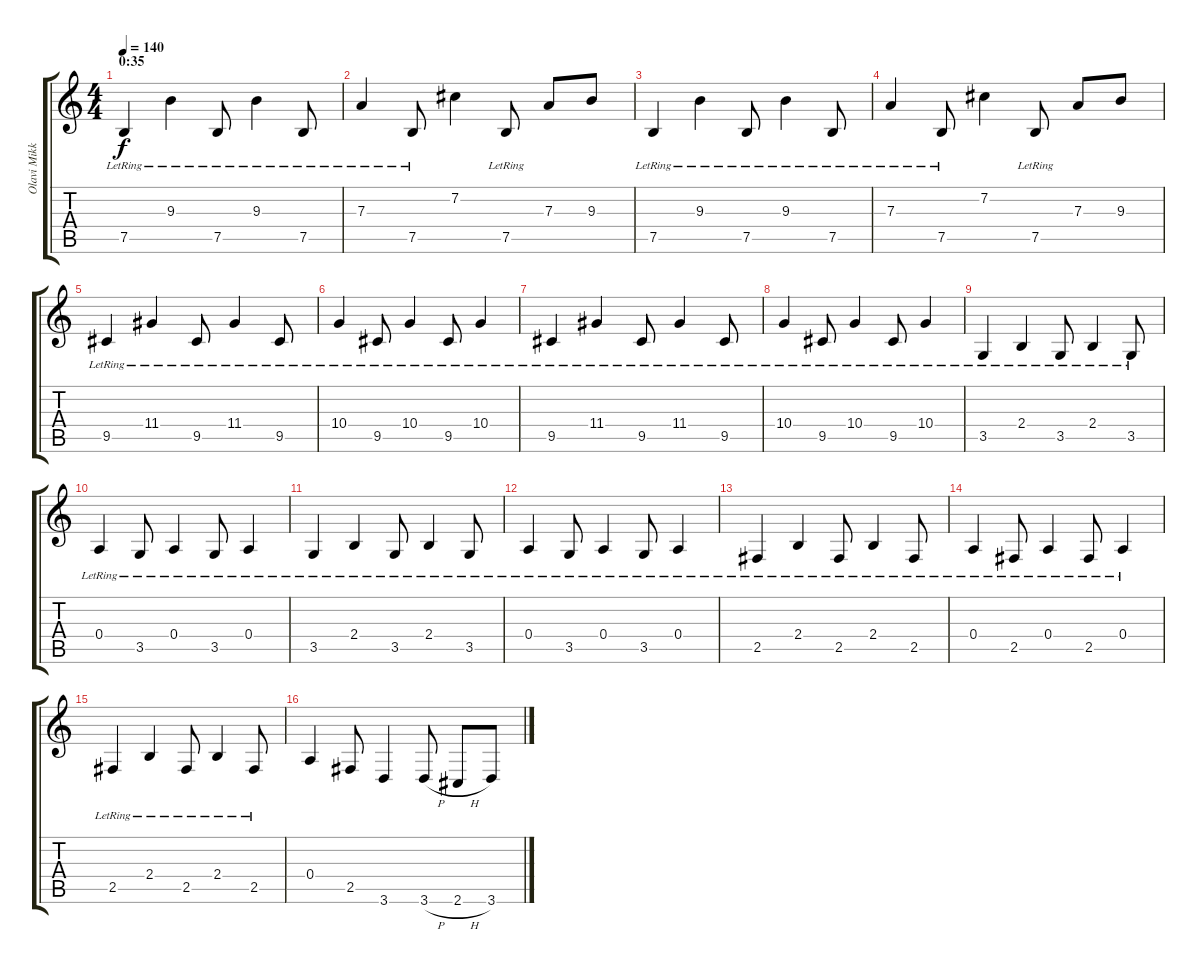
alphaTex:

\track ("Olavi Mikkonen" "Olavi Mikk") {instrument distortionguitar}
\staff {score tabs}
\tuning (B3 Gb3 D3 A2 E2 B1) {hide}
\ts (4 4)
\section ("" "0:35")
\tempo 140
\clef g2
\ks c
7.5{lr}.4{dy f} 9.3{lr}.4 7.5{lr}.8 9.3{lr}.4 7.5{lr}.8 |
7.3{lr}.4 7.5{lr}.8 7.2.4 7.5{lr}.8 7.3.8 9.3.8 |
7.5{lr}.4 9.3{lr}.4 7.5{lr}.8 9.3{lr}.4 7.5{lr}.8 |
7.3{lr}.4 7.5{lr}.8 7.2.4 7.5{lr}.8 7.3.8 9.3.8 |
9.5{lr}.4 11.4{lr}.4 9.5{lr}.8 11.4{lr}.4 9.5{lr}.8 |
10.4{lr}.4 9.5{lr}.8 10.4{lr}.4 9.5{lr}.8 10.4{lr}.4 |
9.5{lr}.4 11.4{lr}.4 9.5{lr}.8 11.4{lr}.4 9.5{lr}.8 |
10.4{lr}.4 9.5{lr}.8 10.4{lr}.4 9.5{lr}.8 10.4{lr}.4 |
3.5{lr}.4 2.4{lr}.4 3.5{lr}.8 2.4{lr}.4 3.5{lr}.8 |
0.4{lr}.4 3.5{lr}.8 0.4{lr}.4 3.5{lr}.8 0.4{lr}.4 |
3.5{lr}.4 2.4{lr}.4 3.5{lr}.8 2.4{lr}.4 3.5{lr}.8 |
0.4{lr}.4 3.5{lr}.8 0.4{lr}.4 3.5{lr}.8 0.4{lr}.4 |
2.5{lr}.4 2.4{lr}.4 2.5{lr}.8 2.4{lr}.4 2.5{lr}.8 |
0.4{lr}.4 2.5{lr}.8 0.4{lr}.4 2.5{lr}.8 0.4{lr}.4 |
2.5{lr}.4 2.4{lr}.4 2.5{lr}.8 2.4{lr}.4 2.5{lr}.8 |
0.4.4 2.5.8 3.6.4 3.6{h}.8 2.6{h}.8 3.6.8
